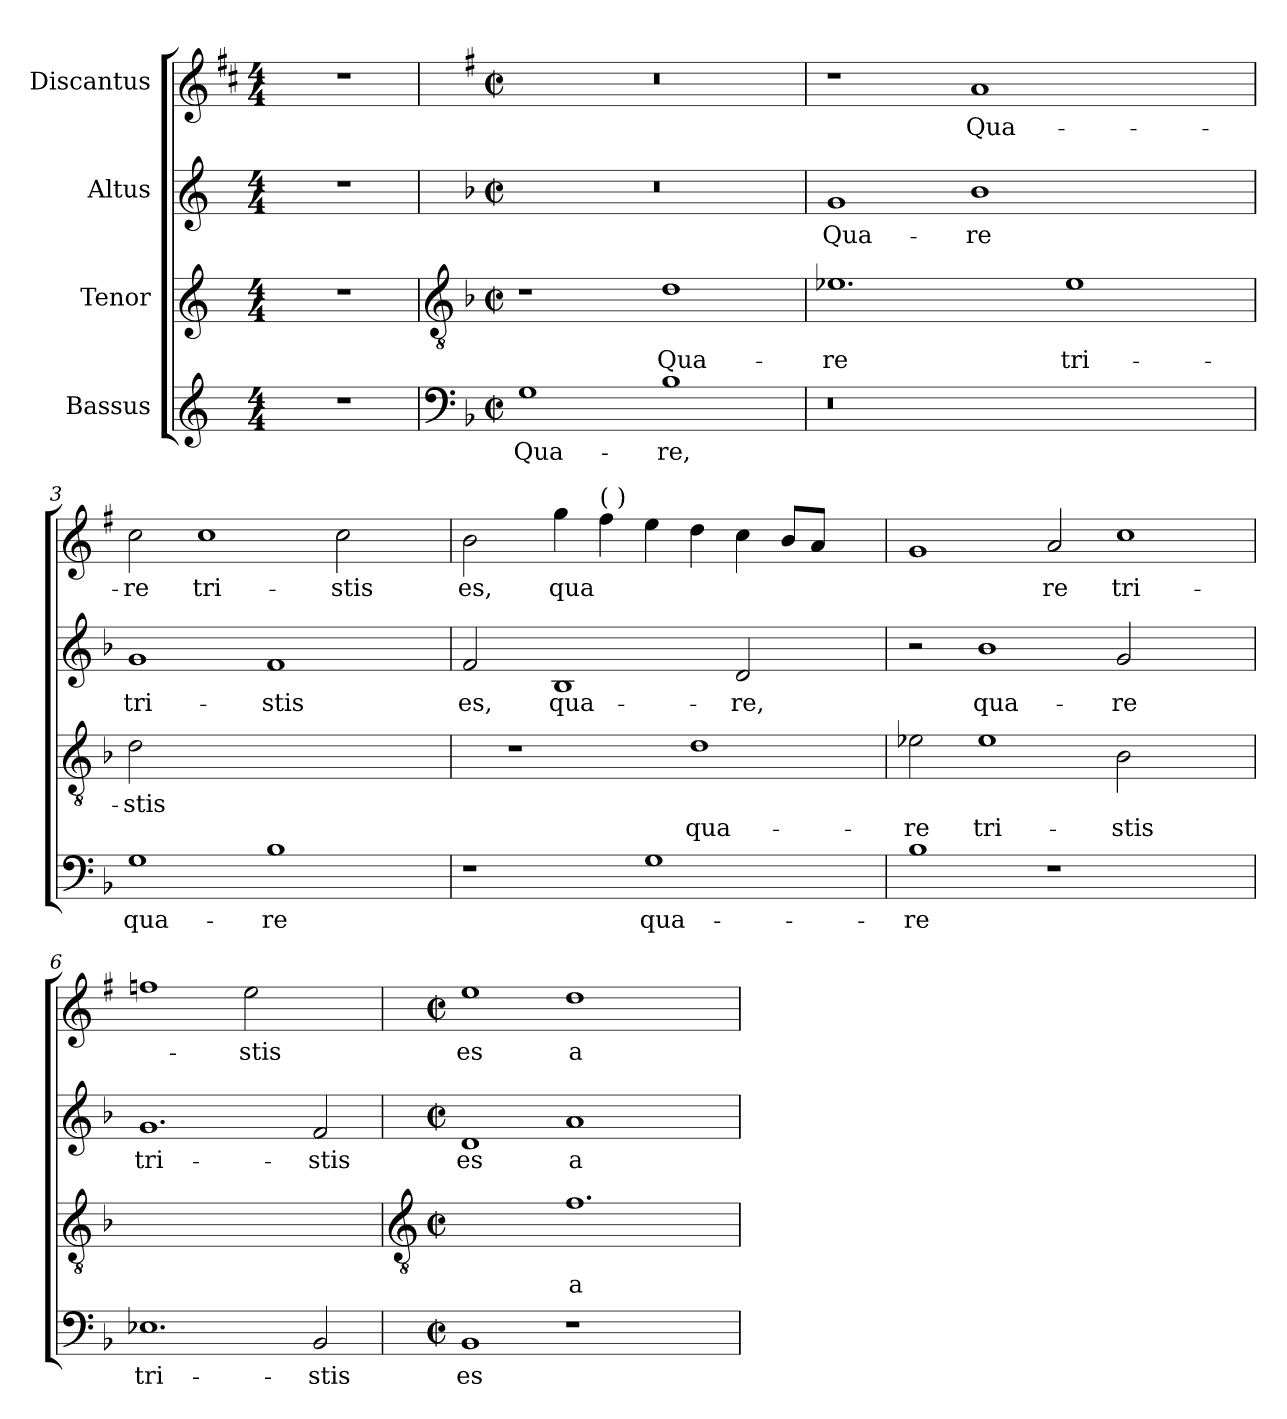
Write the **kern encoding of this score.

**kern	**text	**kern	**text	**text	**kern	**text	**kern	**text
*part4	*part4	*part3	*part3	*part3	*part2	*part2	*part1	*part1
*staff4	*staff4	*staff3	*staff3	*staff3	*staff2	*staff2	*staff1	*staff1
*I"Bassus	*	*I"Tenor	*	*	*I"Altus	*	*I"Discantus	*
*clefG2	*	*clefG2	*	*	*clefG2	*	*clefG2	*
*	*	*	*	*	*	*	*ITrd1c2	*
*k[]	*	*k[]	*	*	*k[]	*	*k[]	*
*C:	*	*C:	*	*	*C:	*	*C:	*
*M4/4	*	*M4/4	*	*	*M4/4	*	*M4/4	*
=	=	=	=	=	=	=	=	=
1r	.	1r	.	.	1r	.	1r	.
!!LO:LB:g=z
=1	=1	=1	=1	=1	=1	=1	=1	=1
*clefF4	*	*clefGv2	*	*	*	*	*	*
*k[b-]	*	*k[b-]	*	*	*k[b-]	*	*k[b-]	*
*F:	*	*F:	*	*	*F:	*	*F:	*
*M4/2	*	*M4/2	*	*	*M4/2	*	*M4/2	*
*met(c|)	*	*met(c|)	*	*	*met(c|)	*	*met(c|)	*
!	!LO:LY:b	!	!	!	!	!	!	!
1G	Qua-	1r	.	.	0r	.	0r	.
!	!LO:LY:b	!	!LO:LY:b	!	!	!	!	!
1B-	-re,	1d	Qua-	.	.	.	.	.
=2	=2	=2	=2	=2	=2	=2	=2	=2
!	!	!	!LO:LY:b	!	!	!LO:LY:b	!	!
0r	.	1.e-X	-re	.	1g	Qua-	1r	.
!	!	!	!	!	!	!LO:LY:b	!	!LO:LY:b
.	.	.	.	.	1b-	-re	1g	Qua-
!	!	!	!LO:LY:b	!	!	!	!	!
.	.	1e-	tri-	.	.	.	.	.
2ryy	.	.	.	.	2ryy	.	2ryy	.
=3	=3	=3	=3	=3	=3	=3	=3	=3
!	!LO:LY:b	!	!LO:LY:b	!	!	!LO:LY:b	!	!LO:LY:b
1G	qua-	2d	-stis	.	1g	tri-	2b-	-re
!	!	!	!LO:LY:b	!	!	!	!	!LO:LY:b
.	.	[1dyy	es,	.	.	.	1b-	tri-
!	!LO:LY:b	!	!	!	!	!LO:LY:b	!	!
1B-	-re	.	.	.	1f	-stis	.	.
!	!	!	!	!	!	!	!	!LO:LY:b
.	.	2.dyy_	.	.	.	.	2b-	-stis
4ryy	.	.	.	.	4ryy	.	4ryy	.
=4	=4	=4	=4	=4	=4	=4	=4	=4
!	!	!	!	!	!	!LO:LY:b	!	!LO:LY:b
1r	.	4dyy]	.	.	2f	es,	2a	es,
.	.	1r	.	.	.	.	.	.
!	!	!	!	!	!	!LO:LY:b	!	!LO:LY:b
.	.	.	.	.	1B-	qua-	4ff	qua
!	!	!	!	!	!	!	!LO:TX:a:t=(  )	!
.	.	.	.	.	.	.	4ee	.
!	!LO:LY:b	!	!	!	!	!	!	!
1G	qua-	.	.	.	.	.	4dd	.
!	!	!	!	!LO:LY:b	!	!	!	!
.	.	1d	.	qua-	.	.	4cc	.
!	!	!	!	!	!	!LO:LY:b	!	!
.	.	.	.	.	2d	-re,	4b-	.
.	.	.	.	.	.	.	8aL	.
.	.	.	.	.	.	.	8gJ	.
4ryy	.	.	.	.	4ryy	.	4ryy	.
=5	=5	=5	=5	=5	=5	=5	=5	=5
!	!LO:LY:b	!	!	!LO:LY:b	!	!	!	!
1B-	-re	2e-X	.	-re	2r	.	1f	.
!	!	!	!	!LO:LY:b	!	!LO:LY:b	!	!
.	.	1e-	.	tri-	1b-	qua-	.	.
!	!	!	!	!	!	!	!	!LO:LY:b
1r	.	.	.	.	.	.	2g	re
!	!	!	!	!LO:LY:b	!	!LO:LY:b	!	!LO:LY:b
.	.	2B-	.	-stis	2g	-re	1b-	tri-
2ryy	.	2ryy	.	.	2ryy	.	.	.
=6	=6	=6	=6	=6	=6	=6	=6	=6
!	!LO:LY:b	!	!	!LO:LY:b	!	!LO:LY:b	!	!
1.E-X	tri-	[1B-yy	.	es,__	1.g	tri-	1ee-	.
!	!	!	!	!	!	!	!	!LO:LY:b
.	.	1ryy	.	.	.	.	2dd	-stis
!	!LO:LY:b	!	!	!	!	!LO:LY:b	!	!
2BB-	-stis	.	.	.	2f	-stis	2ryy	.
!!LO:LB:g=z
=7	=7	=7	=7	=7	=7	=7	=7	=7
*	*	*clefGv2	*	*	*	*	*	*
*M4/2	*	*M4/2	*	*	*M4/2	*	*M4/2	*
*met(c|)	*	*met(c|)	*	*	*met(c|)	*	*met(c|)	*
!	!LO:LY:b	!	!LO:LY:b	!	!	!LO:LY:b	!	!LO:LY:b
1BB-	es	1B-yy]	___	.	1d	es	1dd	es
!	!	!	!LO:LY:b	!	!	!LO:LY:b	!	!LO:LY:b
1r	.	1.f	a-	.	1a	a-	1cc	a-
2ryy	.	.	.	.	2ryy	.	2ryy	.
=	=	=	=	=	=	=	=	=
*-	*-	*-	*-	*-	*-	*-	*-	*-
